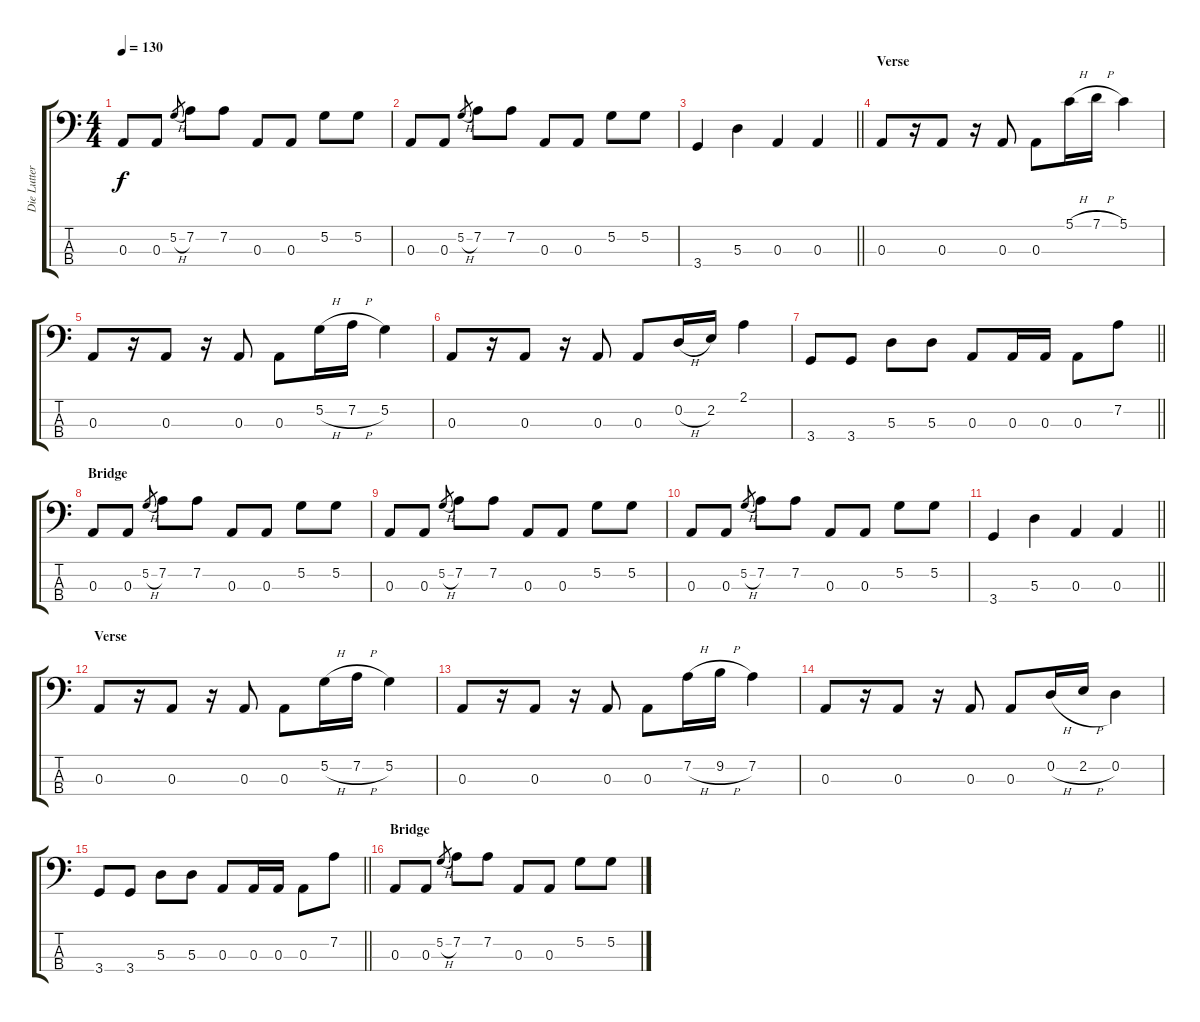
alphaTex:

\track ("Die Lutter" "Die Lutter") {instrument electricbasspick}
\staff {score tabs}
\tuning (G2 D2 A1 E1) {hide}
\ts (4 4)
\tempo 130
\clef f4
\ks c
0.3.8{dy f} 0.3.8 5.2{h}.8{gr} 7.2.8 7.2.8 0.3.8 0.3.8 5.2.8 5.2.8 |
0.3.8 0.3.8 5.2{h}.8{gr} 7.2.8 7.2.8 0.3.8 0.3.8 5.2.8 5.2.8 |
\barLineRight lightlight
3.4.4 5.3.4 0.3.4 0.3.4 |
\section ("" "Verse")
0.3.8 r.16 0.3.8 r.16 0.3.8 0.3.8 5.1{h}.16 7.1{h}.16 5.1.4 |
0.3.8 r.16 0.3.8 r.16 0.3.8 0.3.8 5.2{h}.16 7.2{h}.16 5.2.4 |
0.3.8 r.16 0.3.8 r.16 0.3.8 0.3.8 0.2{h}.16 2.2.16 2.1.4 |
\barLineRight lightlight
3.4.8 3.4.8 5.3.8 5.3.8 0.3.8 0.3.16 0.3.16 0.3.8 7.2.8 |
\section ("" "Bridge")
0.3.8 0.3.8 5.2{h}.8{gr} 7.2.8 7.2.8 0.3.8 0.3.8 5.2.8 5.2.8 |
0.3.8 0.3.8 5.2{h}.8{gr} 7.2.8 7.2.8 0.3.8 0.3.8 5.2.8 5.2.8 |
0.3.8 0.3.8 5.2{h}.8{gr} 7.2.8 7.2.8 0.3.8 0.3.8 5.2.8 5.2.8 |
\barLineRight lightlight
3.4.4 5.3.4 0.3.4 0.3.4 |
\section ("" "Verse")
0.3.8 r.16 0.3.8 r.16 0.3.8 0.3.8 5.2{h}.16 7.2{h}.16 5.2.4 |
0.3.8 r.16 0.3.8 r.16 0.3.8 0.3.8 7.2{h}.16 9.2{h}.16 7.2.4 |
0.3.8 r.16 0.3.8 r.16 0.3.8 0.3.8 0.2{h}.16 2.2{h}.16 0.2.4 |
\barLineRight lightlight
3.4.8 3.4.8 5.3.8 5.3.8 0.3.8 0.3.16 0.3.16 0.3.8 7.2.8 |
\section ("" "Bridge")
0.3.8 0.3.8 5.2{h}.8{gr} 7.2.8 7.2.8 0.3.8 0.3.8 5.2.8 5.2.8
